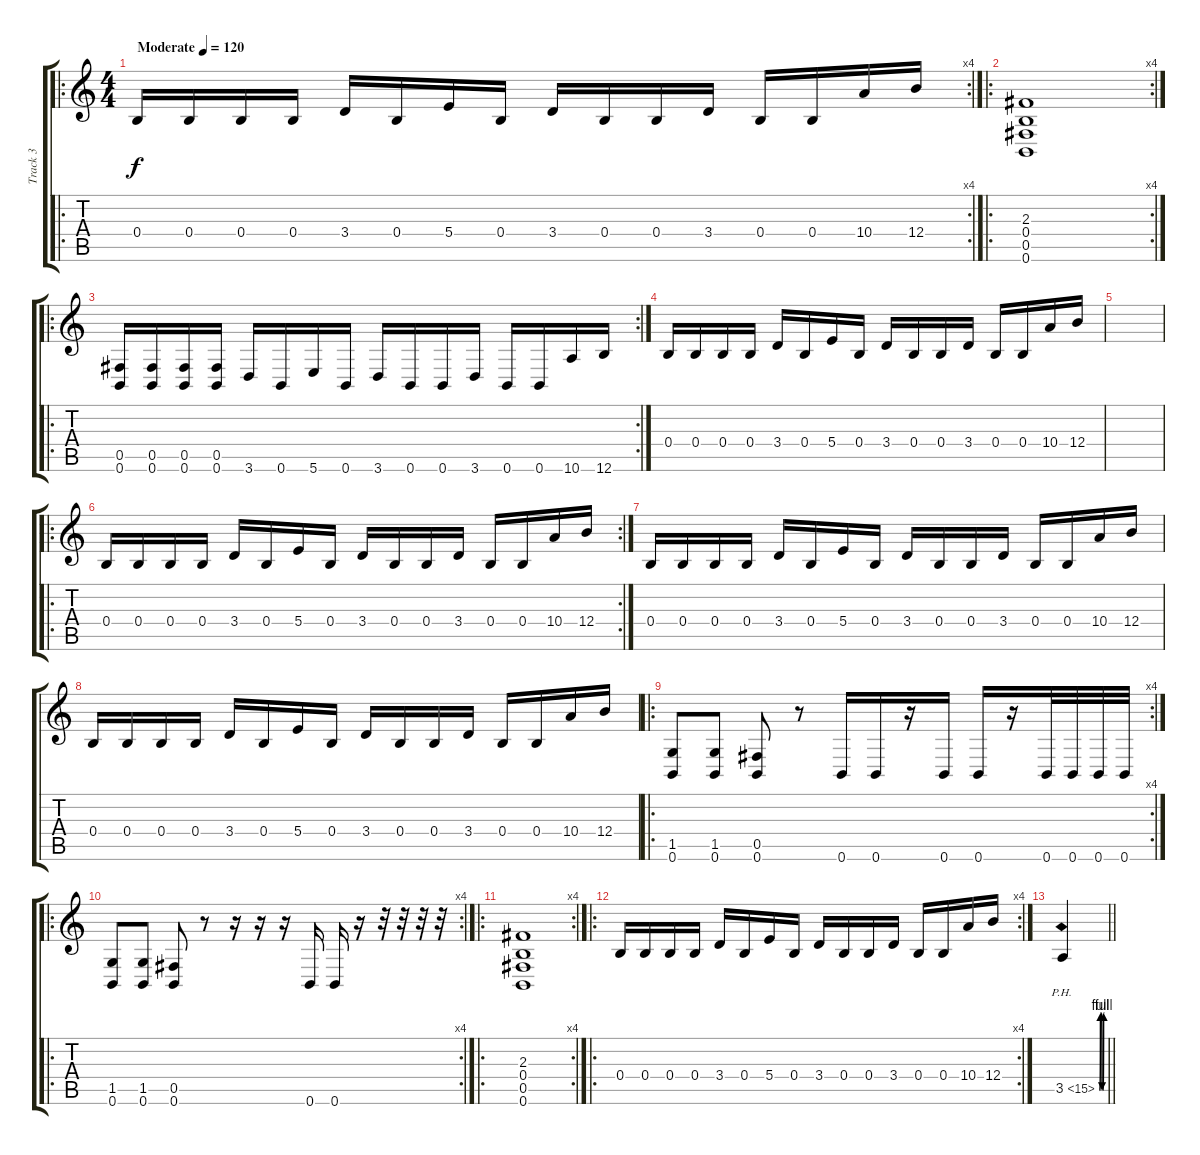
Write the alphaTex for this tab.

\track ("Track 3" "Track 3") {instrument distortionguitar}
\staff {score tabs}
\tuning (Db4 Ab3 E3 B2 Gb2 B1) {hide}
\ro
\rc 4
\ts (4 4)
\tempo (120 "Moderate")
\clef g2
\ks c
0.4.16{dy f instrument distortionguitar} 0.4.16 0.4.16 0.4.16 3.4.16 0.4.16 5.4.16 0.4.16 3.4.16 0.4.16 0.4.16 3.4.16 0.4.16 0.4.16 10.4.16 12.4.16 |
\ro
\rc 4
(2.3 0.4 0.5 0.6).1 |
\ro
\rc 2
(0.5 0.6).16 (0.5 0.6).16 (0.5 0.6).16 (0.5 0.6).16 3.6.16 0.6.16 5.6.16 0.6.16 3.6.16 0.6.16 0.6.16 3.6.16 0.6.16 0.6.16 10.6.16 12.6.16 |
0.4.16 0.4.16 0.4.16 0.4.16 3.4.16 0.4.16 5.4.16 0.4.16 3.4.16 0.4.16 0.4.16 3.4.16 0.4.16 0.4.16 10.4.16 12.4.16 |
|
\ro
\rc 2
0.4.16 0.4.16 0.4.16 0.4.16 3.4.16 0.4.16 5.4.16 0.4.16 3.4.16 0.4.16 0.4.16 3.4.16 0.4.16 0.4.16 10.4.16 12.4.16 |
0.4.16 0.4.16 0.4.16 0.4.16 3.4.16 0.4.16 5.4.16 0.4.16 3.4.16 0.4.16 0.4.16 3.4.16 0.4.16 0.4.16 10.4.16 12.4.16 |
0.4.16 0.4.16 0.4.16 0.4.16 3.4.16 0.4.16 5.4.16 0.4.16 3.4.16 0.4.16 0.4.16 3.4.16 0.4.16 0.4.16 10.4.16 12.4.16 |
\ro
\rc 4
(1.5 0.6).8 (1.5 0.6).8 (0.5 0.6).8 r.8 0.6.16 0.6.16 r.16 0.6.16 0.6.16 r.16 0.6.32 0.6.32 0.6.32 0.6.32 |
\ro
\rc 4
(1.5 0.6).8 (1.5 0.6).8 (0.5 0.6).8 r.8 r.16 r.16 r.16 0.6.16 0.6.16 r.16 r.32 r.32 r.32 r.32 |
\ro
\rc 4
(2.3 0.4 0.5 0.6).1 |
\ro
\rc 4
0.4.16 0.4.16 0.4.16 0.4.16 3.4.16 0.4.16 5.4.16 0.4.16 3.4.16 0.4.16 0.4.16 3.4.16 0.4.16 0.4.16 10.4.16 12.4.16 |
\barLineRight lightlight
3.5{be (custom 0 0 10 4 20 4 30 0 40 0 50 4 60 4) ph 12}.4
